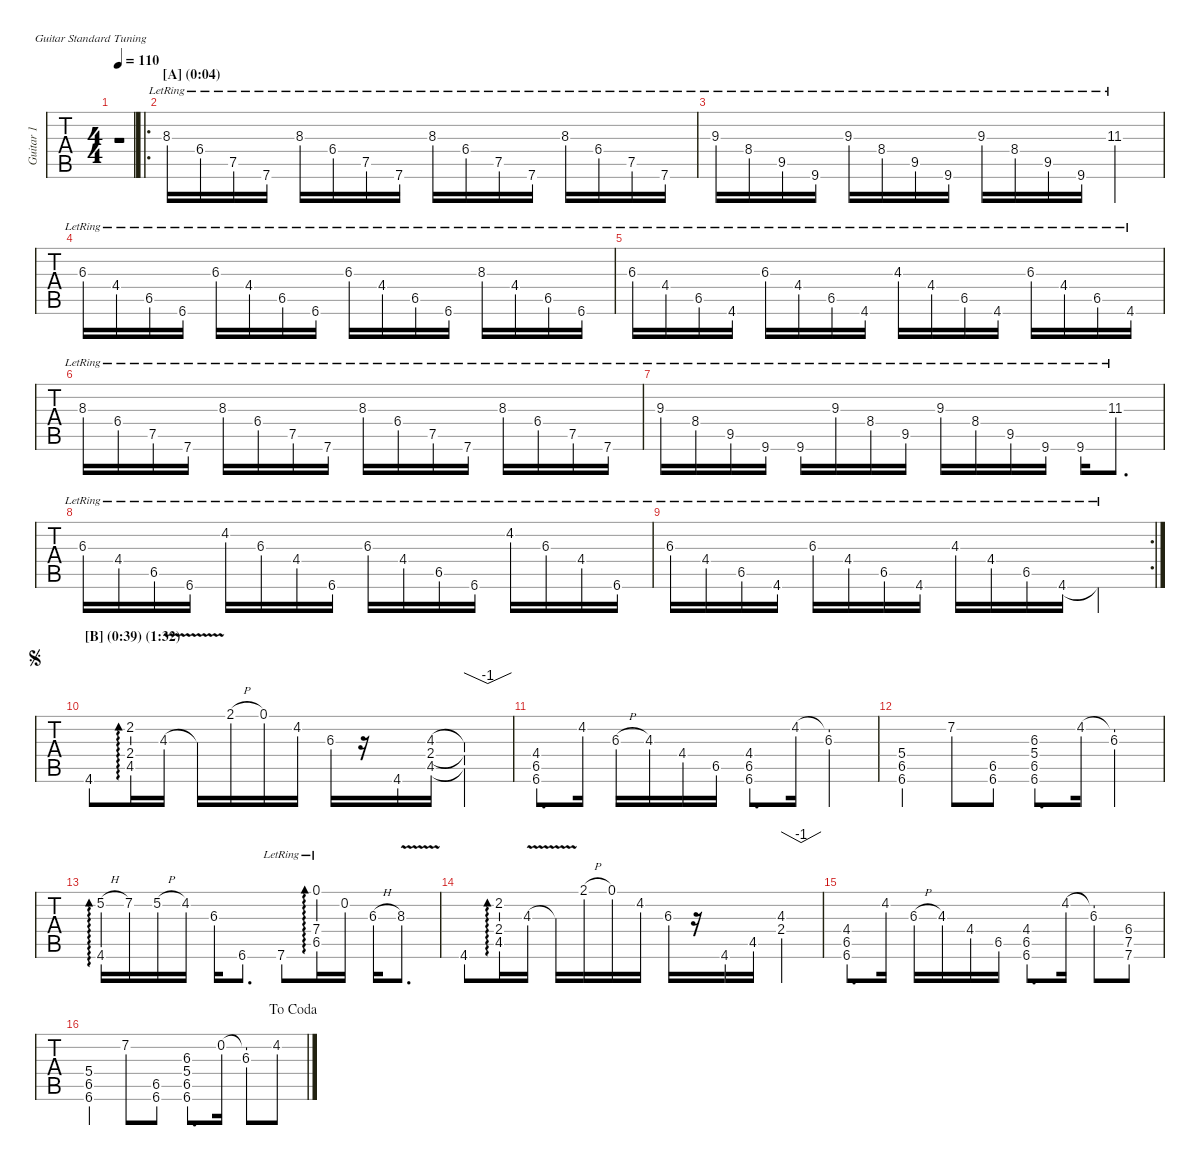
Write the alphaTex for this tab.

\defaultSystemsLayout 4
\hideDynamics
\bracketExtendMode nobrackets
\multiTrackTrackNamePolicy allsystems
\firstSystemTrackNameMode fullname
\otherSystemsTrackNameMode fullname
\otherSystemsTrackNameOrientation horizontal
\track ("Guitar 1" "Guitar 1") {instrument overdrivenguitar}
\staff {tabs}
\tuning (E4 B3 G3 D3 A2 E2)
\ts (4 4)
\ac
\scale
0.979552
\tempo 110
\accidentals auto
\clef g2
\ottava regular
\simile none
\ks c
r.1{dy mf instrument overdrivenguitar} |
\ro
\section ("A" "(0:04)")
\scale
1.02239 8.3{lr acc #}.16{instrument overdrivenguitar} 6.4{lr acc #}.16 7.5{lr}.16 7.6{lr}.16 8.3{lr acc #}.16 6.4{lr acc #}.16 7.5{lr}.16 7.6{lr}.16 8.3{lr acc #}.16 6.4{lr acc #}.16 7.5{lr}.16 7.6{lr}.16 8.3{lr acc #}.16 6.4{lr acc #}.16 7.5{lr}.16 7.6{lr}.16 |
\scale
0.996939 9.3{lr}.16 8.4{lr acc #}.16 9.5{lr acc #}.16 9.6{lr acc #}.16 9.3{lr}.16 8.4{lr acc #}.16 9.5{lr acc #}.16 9.6{lr acc #}.16 9.3{lr}.16 8.4{lr acc #}.16 9.5{lr acc #}.16 9.6{lr acc #}.16 11.3{lr acc #}.4 |
\scale
0.996472 6.3{lr acc #}.16 4.4{lr acc #}.16 6.5{lr acc #}.16 6.6{lr acc #}.16 6.3{lr acc #}.16 4.4{lr acc #}.16 6.5{lr acc #}.16 6.6{lr acc #}.16 6.3{lr acc #}.16 4.4{lr acc #}.16 6.5{lr acc #}.16 6.6{lr acc #}.16 8.3{lr acc #}.16 4.4{lr acc #}.16 6.5{lr acc #}.16 6.6{lr acc #}.16 |
\scale
1.00541 6.3{lr acc #}.16 4.4{lr acc #}.16 6.5{lr acc #}.16 4.6{lr acc #}.16 6.3{lr acc #}.16 4.4{lr acc #}.16 6.5{lr acc #}.16 4.6{lr acc #}.16 4.3{lr}.16 4.4{lr acc #}.16 6.5{lr acc #}.16 4.6{lr acc #}.16 6.3{lr acc #}.16 4.4{lr acc #}.16 6.5{lr acc #}.16 4.6{lr acc #}.16 |
\scale
0.99812 8.3{lr acc #}.16 6.4{lr acc #}.16 7.5{lr}.16 7.6{lr}.16 8.3{lr acc #}.16 6.4{lr acc #}.16 7.5{lr}.16 7.6{lr}.16 8.3{lr acc #}.16 6.4{lr acc #}.16 7.5{lr}.16 7.6{lr}.16 8.3{lr acc #}.16 6.4{lr acc #}.16 7.5{lr}.16 7.6{lr}.16 |
\scale
1.00215 9.3{lr}.16 8.4{lr acc #}.16 9.5{lr acc #}.16 9.6{lr acc #}.16 9.6{lr acc #}.16 9.3{lr}.16 8.4{lr acc #}.16 9.5{lr acc #}.16 9.3{lr}.16 8.4{lr acc #}.16 9.5{lr acc #}.16 9.6{lr acc #}.16 9.6{lr acc #}.16 11.3{lr acc #}.8{d} |
\scale
1.00303 6.3{lr acc #}.16 4.4{lr acc #}.16 6.5{lr acc #}.16 6.6{lr acc #}.16 4.2{lr acc #}.16 6.3{lr acc #}.16 4.4{lr acc #}.16 6.6{lr acc #}.16 6.3{lr acc #}.16 4.4{lr acc #}.16 6.5{lr acc #}.16 6.6{lr acc #}.16 4.2{lr acc #}.16 6.3{lr acc #}.16 4.4{lr acc #}.16 6.6{lr acc #}.16 |
\rc 2
\scale
0.994817 6.3{lr acc #}.16 4.4{lr acc #}.16 6.5{lr acc #}.16 4.6{lr acc #}.16 6.3{lr acc #}.16 4.4{lr acc #}.16 6.5{lr acc #}.16 4.6{lr acc #}.16 4.3{lr}.16 4.4{lr acc #}.16 6.5{lr acc #}.16 4.6{lr acc #}.16 4.6{lr t acc #}.4 |
\section ("B" "(0:39) (1:32)")
\scale
1.00864
\jump segno
4.6{acc #}.8 (2.2{acc #} 4.5{acc #} 2.4).16{ad 0} 4.3{v}.16 4.3{v t}.16 2.1{h acc #}.16 0.1.16 4.2{acc #}.16 6.3{acc #}.16 r.16 4.6{acc #}.16 (4.5{acc #} 4.3 2.4).16 (4.5{t acc #} 4.3{t} 2.4{t}).4{tbe (dip default 23.4 0 28.2 -4 33 0)} |
\scale
1.00352 (6.6{acc #} 4.4{acc #} 6.5{acc #}).8{d} 4.2{acc #}.16 6.3{h acc #}.16 4.3.16 4.4{acc #}.16 6.5{acc #}.16 (6.5{acc #} 6.6{acc #} 4.4{acc #}).8{d} 4.2{acc #}.16 (6.3{acc #} 4.2{t acc #}).4 |
\scale
0.987842 (5.4 6.5{acc #} 6.6{acc #}).4 7.2{acc #}.8 (6.6{acc #} 6.5{acc #}).8 (6.3{acc #} 6.6{acc #} 5.4 6.5{acc #}).8{d} 4.2{acc #}.16 (6.3{acc #} 4.2{t acc #}).4 |
\scale
1.00237 (4.6{acc #} 5.2{h}).16{ad 0} 7.2{acc #}.16 5.2{h}.16 4.2{acc #}.16 6.3{acc #}.16 6.6{acc #}.8{d} 7.6{lr}.8 (0.1{lr} 6.5{lr acc #} 7.4{lr}).16{ad 0} 0.2.16 6.3{h acc #}.16 8.3{v acc #}.8{d} |
\scale
1.00352 4.6{acc #}.8 (2.2{acc #} 4.5{acc #} 2.4).16{ad 0} 4.3{v}.16 4.3{v t}.16 2.1{h acc #}.16 0.1.16 4.2{acc #}.16 6.3{acc #}.16 r.16 4.6{acc #}.16 4.5{acc #}.16 (4.3 2.4).4{tbe (dip default 23.4 0 28.2 -4 33 0)} |
\scale
0.994111 (6.6{acc #} 4.4{acc #} 6.5{acc #}).8{d} 4.2{acc #}.16 6.3{h acc #}.16 4.3.16 4.4{acc #}.16 6.5{acc #}.16 (6.5{acc #} 6.6{acc #} 4.4{acc #}).8{d} 4.2{acc #}.16 (6.3{acc #} 4.2{t acc #}).8 (7.6 7.5 6.4{acc #}).8 |
\scale
0.999089
\jump dacoda
(5.4 6.5{acc #} 6.6{acc #}).4 7.2{acc #}.8 (6.6{acc #} 6.5{acc #}).8 (6.3{acc #} 6.6{acc #} 5.4 6.5{acc #}).8{d} 0.2.16 (6.3{acc #} 0.2{t}).8 4.2{acc #}.8
